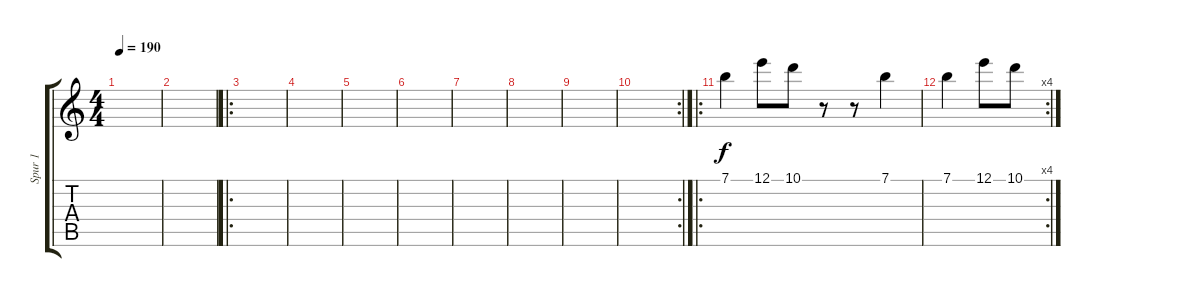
\track ("Spur 1" "Spur 1") {instrument acousticguitarsteel}
\staff {score tabs}
\tuning (E4 B3 G3 D3 A2 E2) {hide}
\ts (4 4)
\tempo 190
\clef g2
\ks c
|
|
\ro
|
|
|
|
|
|
|
\rc 2
|
\ro
7.1.4 12.1.8 10.1.8 r.8 r.8 7.1.4 |
\rc 4
7.1.4 12.1.8 10.1.8
